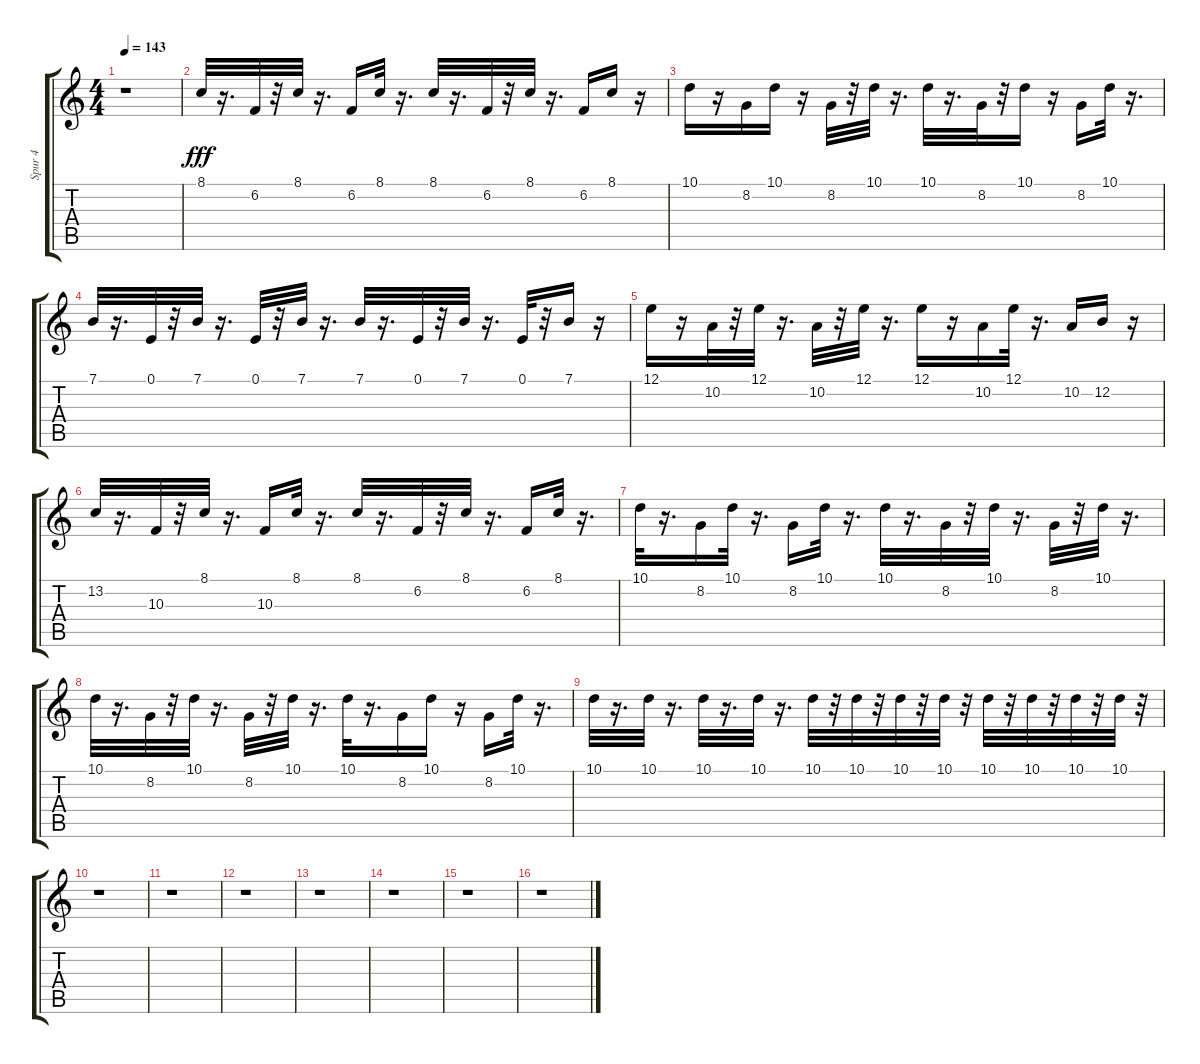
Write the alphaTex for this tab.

\track ("Spur 4" "Spur 4") {instrument electricpiano2}
\staff {score tabs}
\tuning (E4 B3 G3 D3 A2 E2) {hide}
\ts (4 4)
\tempo 143
\clef g2
\ks c
r.1{dy fff} |
8.1.32 r.16{d} 6.2.32 r.32 8.1.32 r.16{d} 6.2.16 8.1.32 r.16{d} 8.1.32 r.16{d} 6.2.32 r.32 8.1.32 r.16{d} 6.2.16 8.1.16 r.16 |
10.1.16 r.16 8.2.16 10.1.16 r.16 8.2.32 r.32 10.1.32 r.16{d} 10.1.32 r.16{d} 8.2.32 r.32 10.1.16 r.16 8.2.16 10.1.32 r.16{d} |
7.1.32 r.16{d} 0.1.32 r.32 7.1.32 r.16{d} 0.1.32 r.32 7.1.32 r.16{d} 7.1.32 r.16{d} 0.1.32 r.32 7.1.32 r.16{d} 0.1.32 r.32 7.1.16 r.16 |
12.1.16 r.16 10.2.32 r.32 12.1.32 r.16{d} 10.2.32 r.32 12.1.32 r.16{d} 12.1.16 r.16 10.2.16 12.1.32 r.16{d} 10.2.16 12.2.16 r.16 |
13.2.32 r.16{d} 10.3.32 r.32 8.1.32 r.16{d} 10.3.16 8.1.32 r.16{d} 8.1.32 r.16{d} 6.2.32 r.32 8.1.32 r.16{d} 6.2.16 8.1.32 r.16{d} |
10.1.32 r.16{d} 8.2.16 10.1.32 r.16{d} 8.2.16 10.1.32 r.16{d} 10.1.32 r.16{d} 8.2.32 r.32 10.1.32 r.16{d} 8.2.32 r.32 10.1.32 r.16{d} |
10.1.32 r.16{d} 8.2.32 r.32 10.1.32 r.16{d} 8.2.32 r.32 10.1.32 r.16{d} 10.1.32 r.16{d} 8.2.16 10.1.16 r.16 8.2.16 10.1.32 r.16{d} |
10.1.32 r.16{d} 10.1.32 r.16{d} 10.1.32 r.16{d} 10.1.32 r.16{d} 10.1.32 r.32 10.1.32 r.32 10.1.32 r.32 10.1.32 r.32 10.1.32 r.32 10.1.32 r.32 10.1.32 r.32 10.1.32 r.32 |
r.1 |
r.1 |
r.1 |
r.1 |
r.1 |
r.1 |
r.1
